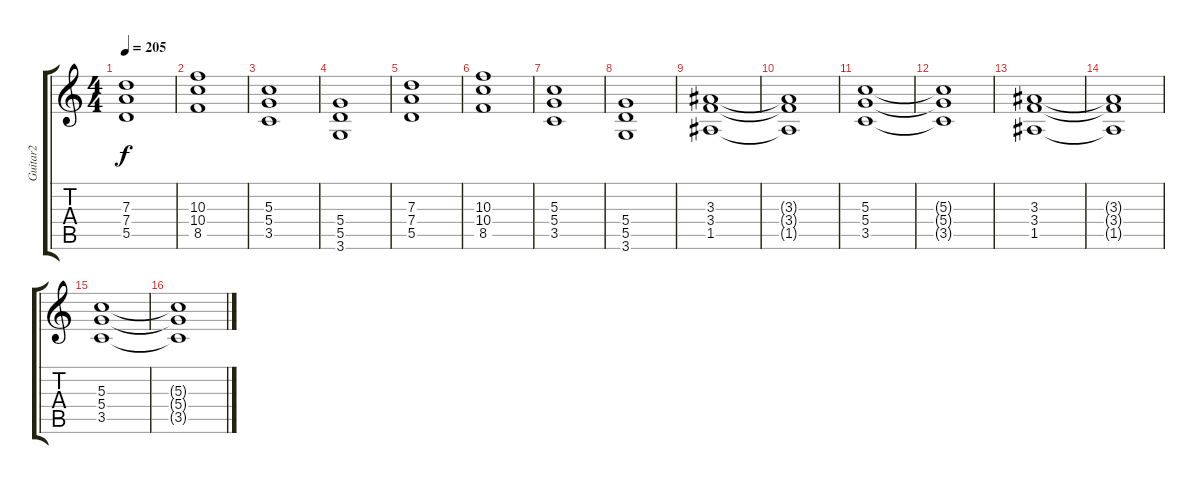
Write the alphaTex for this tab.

\track ("Guitar2" "Guitar2") {instrument distortionguitar}
\staff {score tabs}
\tuning (E4 B3 G3 D3 A2 E2) {hide}
\ts (4 4)
\tempo 205
\clef g2
\ks c
(7.3 7.4 5.5).1{dy f} |
(10.3 10.4 8.5).1 |
(5.3 5.4 3.5).1 |
(5.4 5.5 3.6).1 |
(7.3 7.4 5.5).1 |
(10.3 10.4 8.5).1 |
(5.3 5.4 3.5).1 |
(5.4 5.5 3.6).1 |
(3.3 3.4 1.5).1 |
(3.3{t} 3.4{t} 1.5{t}).1 |
(5.3 5.4 3.5).1 |
(5.3{t} 5.4{t} 3.5{t}).1 |
(3.3 3.4 1.5).1 |
(3.3{t} 3.4{t} 1.5{t}).1 |
(5.3 5.4 3.5).1 |
(5.3{t} 5.4{t} 3.5{t}).1
